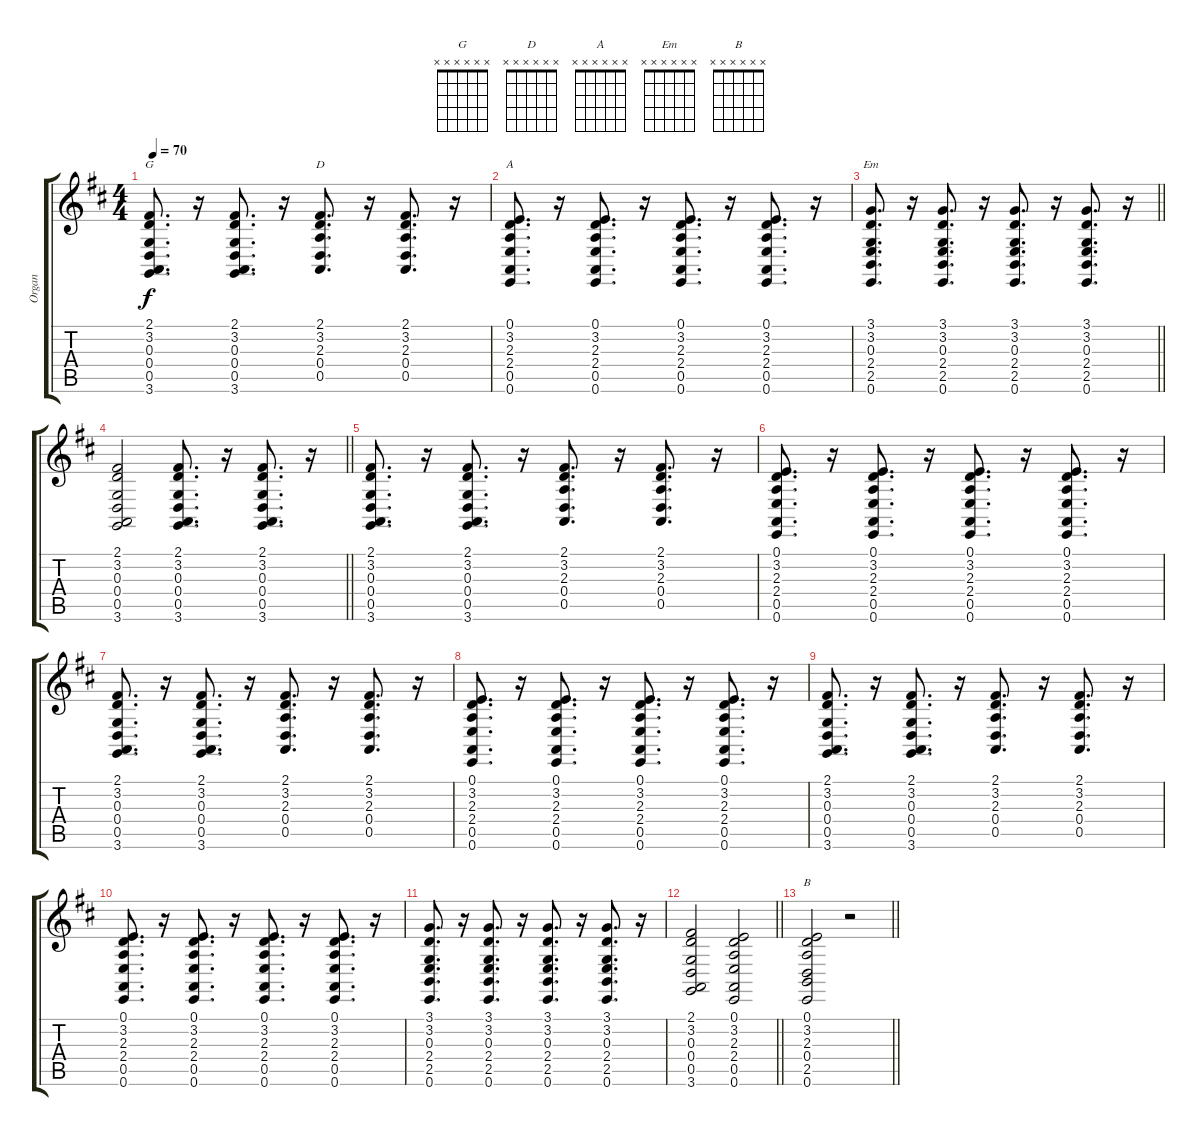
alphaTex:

\track ("Organ" "Organ") {instrument drawbarorgan}
\staff {score tabs}
\tuning (E4 B3 G3 D3 A2 E2) {hide}
\chord ("G" x x x x x x)
\chord ("D" x x x x x x)
\chord ("A" x x x x x x)
\chord ("Em" x x x x x x)
\chord ("B" x x x x x x)
\ts (4 4)
\tempo 70
\clef g2
\ks d
(2.1 3.2 0.3 0.4 0.5 3.6).8{d ch "G" dy f} r.16 (2.1 3.2 0.3 0.4 0.5 3.6).8{d} r.16 (2.1 3.2 2.3 0.4 0.5).8{d ch "D"} r.16 (2.1 3.2 2.3 0.4 0.5).8{d} r.16 |
(0.1 3.2 2.3 2.4 0.5 0.6).8{d ch "A"} r.16 (0.1 3.2 2.3 2.4 0.5 0.6).8{d} r.16 (0.1 3.2 2.3 2.4 0.5 0.6).8{d} r.16 (0.1 3.2 2.3 2.4 0.5 0.6).8{d} r.16 |
\barLineRight lightlight
(3.1 3.2 0.3 2.4 2.5 0.6).8{d ch "Em"} r.16 (3.1 3.2 0.3 2.4 2.5 0.6).8{d} r.16 (3.1 3.2 0.3 2.4 2.5 0.6).8{d} r.16 (3.1 3.2 0.3 2.4 2.5 0.6).8{d} r.16 |
\barLineRight lightlight
(2.1 3.2 0.3 0.4 0.5 3.6).2 (2.1 3.2 0.3 0.4 0.5 3.6).8{d} r.16 (2.1 3.2 0.3 0.4 0.5 3.6).8{d} r.16 |
(2.1 3.2 0.3 0.4 0.5 3.6).8{d} r.16 (2.1 3.2 0.3 0.4 0.5 3.6).8{d} r.16 (2.1 3.2 2.3 0.4 0.5).8{d} r.16 (2.1 3.2 2.3 0.4 0.5).8{d} r.16 |
(0.1 3.2 2.3 2.4 0.5 0.6).8{d} r.16 (0.1 3.2 2.3 2.4 0.5 0.6).8{d} r.16 (0.1 3.2 2.3 2.4 0.5 0.6).8{d} r.16 (0.1 3.2 2.3 2.4 0.5 0.6).8{d} r.16 |
(2.1 3.2 0.3 0.4 0.5 3.6).8{d} r.16 (2.1 3.2 0.3 0.4 0.5 3.6).8{d} r.16 (2.1 3.2 2.3 0.4 0.5).8{d} r.16 (2.1 3.2 2.3 0.4 0.5).8{d} r.16 |
(0.1 3.2 2.3 2.4 0.5 0.6).8{d} r.16 (0.1 3.2 2.3 2.4 0.5 0.6).8{d} r.16 (0.1 3.2 2.3 2.4 0.5 0.6).8{d} r.16 (0.1 3.2 2.3 2.4 0.5 0.6).8{d} r.16 |
(2.1 3.2 0.3 0.4 0.5 3.6).8{d} r.16 (2.1 3.2 0.3 0.4 0.5 3.6).8{d} r.16 (2.1 3.2 2.3 0.4 0.5).8{d} r.16 (2.1 3.2 2.3 0.4 0.5).8{d} r.16 |
(0.1 3.2 2.3 2.4 0.5 0.6).8{d} r.16 (0.1 3.2 2.3 2.4 0.5 0.6).8{d} r.16 (0.1 3.2 2.3 2.4 0.5 0.6).8{d} r.16 (0.1 3.2 2.3 2.4 0.5 0.6).8{d} r.16 |
(3.1 3.2 0.3 2.4 2.5 0.6).8{d} r.16 (3.1 3.2 0.3 2.4 2.5 0.6).8{d} r.16 (3.1 3.2 0.3 2.4 2.5 0.6).8{d} r.16 (3.1 3.2 0.3 2.4 2.5 0.6).8{d} r.16 |
\barLineRight lightlight
(2.1 3.2 0.3 0.4 0.5 3.6).2 (0.1 3.2 2.3 2.4 0.5 0.6).2 |
\barLineRight lightlight
(0.1 3.2 2.3 0.4 2.5 0.6).2{ch "B"} r.2
